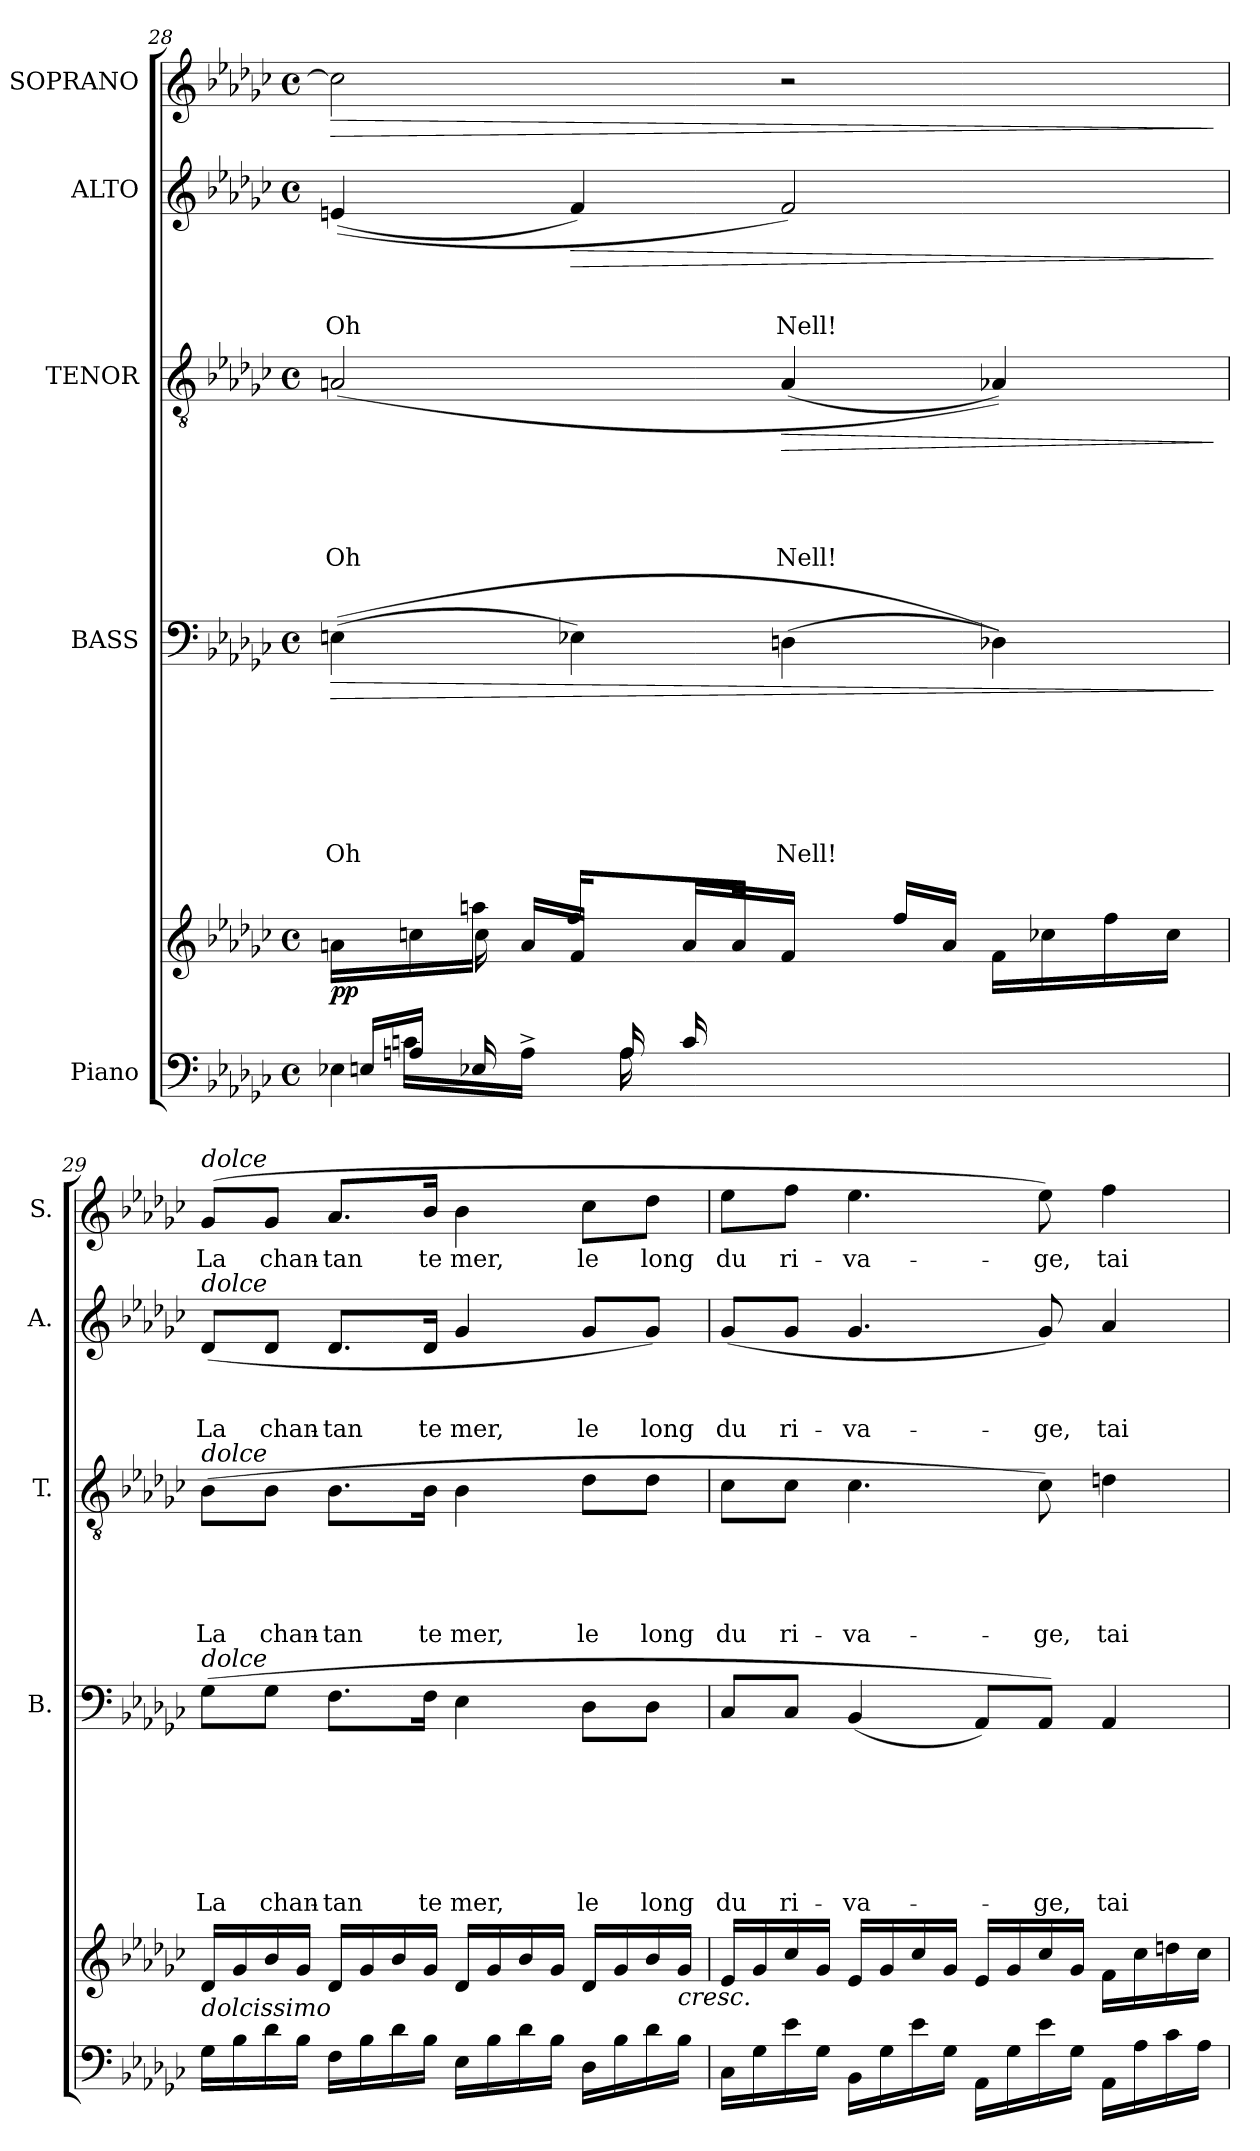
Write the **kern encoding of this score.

**kern	**kern	**dynam	**kern	**text	**text	**text	**text	**text	**text	**text	**dynam	**kern	**text	**text	**text	**text	**text	**dynam	**kern	**text	**text	**text	**dynam	**kern	**text	**dynam
*part5	*part5	*part5	*part4	*part4	*part4	*part4	*part4	*part4	*part4	*part4	*part4	*part3	*part3	*part3	*part3	*part3	*part3	*part3	*part2	*part2	*part2	*part2	*part2	*part1	*part1	*part1
*staff6	*staff5	*staff5/6	*staff4	*staff4	*staff4	*staff4	*staff4	*staff4	*staff4	*staff4	*staff4	*staff3	*staff3	*staff3	*staff3	*staff3	*staff3	*staff3	*staff2	*staff2	*staff2	*staff2	*staff2	*staff1	*staff1	*staff1
*I"Piano	*	*	*I"BASS	*	*	*	*	*	*	*	*	*I"TENOR	*	*	*	*	*	*	*I"ALTO	*	*	*	*	*I"SOPRANO	*	*
*	*	*	*I'B.	*	*	*	*	*	*	*	*	*I'T.	*	*	*	*	*	*	*I'A.	*	*	*	*	*I'S.	*	*
*clefF4	*clefG2	*	*clefF4	*	*	*	*	*	*	*	*	*clefGv2	*	*	*	*	*	*	*clefG2	*	*	*	*	*clefG2	*	*
*k[b-e-a-d-g-c-]	*k[b-e-a-d-g-c-]	*	*k[b-e-a-d-g-c-]	*	*	*	*	*	*	*	*	*k[b-e-a-d-g-c-]	*	*	*	*	*	*	*k[b-e-a-d-g-c-]	*	*	*	*	*k[b-e-a-d-g-c-]	*	*
*G-:	*G-:	*	*G-:	*	*	*	*	*	*	*	*	*G-:	*	*	*	*	*	*	*G-:	*	*	*	*	*G-:	*	*
*M4/4	*M4/4	*	*M4/4	*	*	*	*	*	*	*	*	*M4/4	*	*	*	*	*	*	*M4/4	*	*	*	*	*M4/4	*	*
*met(c)	*met(c)	*	*met(c)	*	*	*	*	*	*	*	*	*met(c)	*	*	*	*	*	*	*met(c)	*	*	*	*	*met(c)	*	*
=28	=28	=28	=28	=28	=28	=28	=28	=28	=28	=28	=28	=28	=28	=28	=28	=28	=28	=28	=28	=28	=28	=28	=28	=28	=28	=28
*^	*^	*	*	*	*	*	*	*	*	*	*	*	*	*	*	*	*	*	*	*	*	*	*	*	*	*
*	*^	*	*^	*	*	*	*	*	*	*	*	*	*	*	*	*	*	*	*	*	*	*	*	*	*	*	*	*
*	*	*^	*	*	*^	*	*	*	*	*	*	*	*	*	*	*	*	*	*	*	*	*	*	*	*	*	*	*	*	*
!	!	!	!	!	!	!	!	!LO:DY:b	!	!	!	!	!	!	!	!LO:LY:b	!LO:HP:b	!	!	!	!	!	!LO:LY:b	!	!	!	!	!LO:LY:b	!	!	!	!LO:HP:b
4E-X\	16En/LL	16ryy	4ryy	16.ryy	16an\LL	8ryy	4ryy	pp	(>(>4En\	.	.	.	.	.	.	Oh	>	(<2An/	.	.	.	.	Oh	.	(<(<4en/	.	.	Oh	.	2cc\]	.	>
.	16An/JJ	16cn\LL	.	.	16ccn\	.	.	.	.	.	.	.	.	.	.	.	.	.	.	.	.	.	.	.	.	.	.	.	.	.	.	.
.	.	.	.	2ryy	.	.	.	.	.	.	.	.	.	.	.	.	.	.	.	.	.	.	.	.	.	.	.	.	.	.	.	.
.	16E-X/	16ryy	.	.	16aan\JJ	16cc\	.	.	.	.	.	.	.	.	.	.	.	.	.	.	.	.	.	.	.	.	.	.	.	.	.	.
.	8ryy	16A^>\JJ	.	.	2ryy	16a/LL	.	.	.	.	.	.	.	.	.	.	.	.	.	.	.	.	.	.	.	.	.	.	.	.	.	.
!	!	!	!	!	!	!	!	!	!	!	!	!	!	!	!	!	!	!	!	!	!	!	!	!	!	!	!	!	!LO:HP:b	!	!	!
16ryy	.	2ryy	16ryy	.	.	16f/JJ	16ff/LL	.	4E-X\)	.	.	.	.	.	.	.	.	.	.	.	.	.	.	.	4f/)	.	.	.	>	.	.	.
16A/	32ryy	.	16A\	.	.	16ryy	8ryy	.	.	.	.	.	.	.	.	.	.	.	.	.	.	.	.	.	.	.	.	.	.	.	.	.
.	2ryy	.	.	.	.	.	.	.	.	.	.	.	.	.	.	.	.	.	.	.	.	.	.	.	.	.	.	.	.	.	.	.
16c/	.	.	2ryy	.	.	16a/LL	.	.	.	.	.	.	.	.	.	.	.	.	.	.	.	.	.	.	.	.	.	.	.	.	.	.
2ryy	.	.	.	.	.	16ryy	16a/JJ	.	.	.	.	.	.	.	.	.	.	.	.	.	.	.	.	.	.	.	.	.	.	.	.	.
!	!	!	!	!	!	!	!	!	!	!	!	!	!	!	!	!LO:LY:b	!	!	!	!	!	!	!LO:LY:b	!LO:HP:b	!	!	!	!LO:LY:b	!	!	!	!
.	.	.	.	.	.	16f/JJ	2ryy	.	(>4Dn\	.	.	.	.	.	.	Nell!	.	(<4A/	.	.	.	.	Nell!	>	2f/)	.	.	Nell!	.	2r	.	.
.	.	.	.	.	.	16ryy	.	.	.	.	.	.	.	.	.	.	.	.	.	.	.	.	.	.	.	.	.	.	.	.	.	.
.	.	.	.	4ryy	.	.	.	.	.	.	.	.	.	.	.	.	.	.	.	.	.	.	.	.	.	.	.	.	.	.	.	.
.	.	.	.	.	.	16ff/LL	.	.	.	.	.	.	.	.	.	.	.	.	.	.	.	.	.	.	.	.	.	.	.	.	.	.
.	.	.	.	.	4ryy	16a/JJ	.	.	.	.	.	.	.	.	.	.	.	.	.	.	.	.	.	.	.	.	.	.	.	.	.	.
.	.	16ryy	.	.	.	16f\LL	.	.	4D-X\))	.	.	.	.	.	.	.	.	4A-X/))	.	.	.	.	.	.	.	.	.	.	.	.	.	.
.	.	8.ryy	.	.	.	16cc-X\	.	.	.	.	.	.	.	.	.	.	.	.	.	.	.	.	.	.	.	.	.	.	.	.	.	.
.	16ryy	.	.	8ryy	.	.	.	.	.	.	.	.	.	.	.	.	.	.	.	.	.	.	.	.	.	.	.	.	.	.	.	.
.	.	.	16ryy	.	.	16ff\	.	.	.	.	.	.	.	.	.	.	.	.	.	.	.	.	.	.	.	.	.	.	.	.	.	.
.	16.ryy	.	.	.	.	.	.	.	.	.	.	.	.	.	.	.	.	.	.	.	.	.	.	.	.	.	.	.	.	.	.	.
16ryy	.	.	16ryy	.	16ryy	16cc-\JJ	.	.	.	.	.	.	.	.	.	.	.	.	.	.	.	.	.	.	.	.	.	.	.	.	.	.
.	.	.	.	32ryy	.	.	.	.	.	.	.	.	.	.	.	.	.	.	.	.	.	.	.	.	.	.	.	.	.	.	.	.
*v	*v	*v	*v	*	*	*	*	*	*	*	*	*	*	*	*	*	*	*	*	*	*	*	*	*	*	*	*	*	*	*	*	*
*	*v	*v	*v	*v	*	*	*	*	*	*	*	*	*	*	*	*	*	*	*	*	*	*	*	*	*	*	*	*	*
.	.	.	.	.	.	.	.	.	.	.	]	.	.	.	.	.	.	]	.	.	.	.	]	.	.	]
=29	=29	=29	=29	=29	=29	=29	=29	=29	=29	=29	=29	=29	=29	=29	=29	=29	=29	=29	=29	=29	=29	=29	=29	=29	=29	=29
*	*^	*	*	*	*	*	*	*	*	*	*	*	*	*	*	*	*	*	*	*	*	*	*	*	*	*
!	!	!	!	!	!	!	!	!	!	!	!	!	!	!	!	!	!	!	!	!	!	!	!	!	!LO:TX:a:i:t=dolce	!	!
!	!	!	!	!	!	!	!	!	!	!	!	!	!	!	!	!	!	!	!	!LO:TX:a:i:t=dolce	!	!	!	!	!	!	!
!	!	!	!	!	!	!	!	!	!	!	!	!	!LO:TX:a:i:t=dolce	!	!	!	!	!	!	!	!	!	!	!	!	!	!
!	!	!	!	!LO:TX:a:i:t=dolce	!	!	!	!	!	!	!	!	!	!	!	!	!	!	!	!	!	!	!	!	!	!	!
!LO:TX:a:i:t=dolcissimo	!	!	!	!	!	!	!	!	!	!	!	!	!	!	!	!	!	!	!	!	!	!	!	!	!	!	!
!	!	!	!	!	!	!	!	!	!	!	!LO:LY:b	!	!	!	!	!	!	!LO:LY:b	!	!	!	!	!LO:LY:b	!	!	!LO:LY:b	!
16G-\LL	16ryy	16d-/LL	.	(>8G-\L	.	.	.	.	.	.	La	.	(>8B-\L	.	.	.	.	La	.	(<8d-/L	.	.	La	.	(>8g-/L	La	.
16B-\	2...ryy	16g-/	[	.	.	.	.	.	.	.	.	.	.	.	.	.	.	.	.	.	.	.	.	.	.	.	.
!	!	!	!	!	!	!	!	!	!	!	!LO:LY:b	!	!	!	!	!	!	!LO:LY:b	!	!	!	!	!LO:LY:b	!	!	!LO:LY:b	!
16d-\	.	16b-/	.	8G-\J	.	.	.	.	.	.	chan-	.	8B-\J	.	.	.	.	chan-	.	8d-/J	.	.	chan-	.	8g-/J	chan-	.
16B-\JJ	.	16g-/JJ	.	.	.	.	.	.	.	.	.	.	.	.	.	.	.	.	.	.	.	.	.	.	.	.	.
!	!	!	!	!	!	!	!	!	!	!	!LO:LY:b:rj	!	!	!	!	!	!	!LO:LY:b:rj	!	!	!	!	!LO:LY:b:rj	!	!	!LO:LY:b:rj	!
16F\LL	.	16d-/LL	.	8.F\L	.	.	.	.	.	.	-tan	.	8.B-\L	.	.	.	.	-tan	.	8.d-/L	.	.	-tan	.	8.a-/L	-tan	.
16B-\	.	16g-/	.	.	.	.	.	.	.	.	.	.	.	.	.	.	.	.	.	.	.	.	.	.	.	.	.
16d-\	.	16b-/	.	.	.	.	.	.	.	.	.	.	.	.	.	.	.	.	.	.	.	.	.	.	.	.	.
!	!	!	!	!	!	!	!	!	!	!	!LO:LY:b	!	!	!	!	!	!	!LO:LY:b	!	!	!	!	!LO:LY:b	!	!	!LO:LY:b	!
16B-\JJ	.	16g-/JJ	.	16F\Jk	.	.	.	.	.	.	te	.	16B-\Jk	.	.	.	.	te	.	16d-/Jk	.	.	te	.	16b-/Jk	te	.
!	!	!	!	!	!	!	!	!	!	!	!LO:LY:b	!	!	!	!	!	!	!LO:LY:b	!	!	!	!	!LO:LY:b	!	!	!LO:LY:b	!
16E-\LL	.	16d-/LL	.	4E-\	.	.	.	.	.	.	mer,	.	4B-\	.	.	.	.	mer,	.	4g-/	.	.	mer,	.	4b-\	mer,	.
16B-\	.	16g-/	.	.	.	.	.	.	.	.	.	.	.	.	.	.	.	.	.	.	.	.	.	.	.	.	.
16d-\	.	16b-/	.	.	.	.	.	.	.	.	.	.	.	.	.	.	.	.	.	.	.	.	.	.	.	.	.
16B-\JJ	.	16g-/JJ	.	.	.	.	.	.	.	.	.	.	.	.	.	.	.	.	.	.	.	.	.	.	.	.	.
!	!	!	!	!	!	!	!	!	!	!	!LO:LY:b	!	!	!	!	!	!	!LO:LY:b	!	!	!	!	!LO:LY:b	!	!	!LO:LY:b	!
16D-\LL	.	16d-/LL	.	8D-\L	.	.	.	.	.	.	le	.	8d-\L	.	.	.	.	le	.	8g-/L	.	.	le	.	8cc-\L	le	.
16B-\	.	16g-/	.	.	.	.	.	.	.	.	.	.	.	.	.	.	.	.	.	.	.	.	.	.	.	.	.
!	!	!	!	!	!	!	!	!	!	!	!LO:LY:b	!	!	!	!	!	!	!LO:LY:b	!	!	!	!	!LO:LY:b	!	!	!LO:LY:b	!
16d-\	.	16b-/	.	8D-\J	.	.	.	.	.	.	long	.	8d-\J	.	.	.	.	long	.	8g-/J)	.	.	long	.	8dd-\J	long	.
!	!	!	!LO:HP:b	!	!	!	!	!	!	!	!	!	!	!	!	!	!	!	!	!	!	!	!	!	!	!	!
16B-\JJ	.	16g-/JJ	<	.	.	.	.	.	.	.	.	.	.	.	.	.	.	.	.	.	.	.	.	.	.	.	.
!!LO:PB:g=z
=30	=30	=30	=30	=30	=30	=30	=30	=30	=30	=30	=30	=30	=30	=30	=30	=30	=30	=30	=30	=30	=30	=30	=30	=30	=30	=30	=30
!	!	!	!	!	!	!	!	!	!	!	!LO:LY:b	!	!	!	!	!	!	!LO:LY:b	!	!	!	!	!LO:LY:b	!	!	!LO:LY:b	!
*	*v	*v	*	*	*	*	*	*	*	*	*	*	*	*	*	*	*	*	*	*	*	*	*	*	*	*	*
16C-\LL	16e-/LL	.	8C-/L	.	.	.	.	.	.	du	.	8c-\L	.	.	.	.	du	.	(<8g-/L	.	.	du	.	8ee-\L	du	.
16G-\	16g-/	.	.	.	.	.	.	.	.	.	.	.	.	.	.	.	.	.	.	.	.	.	.	.	.	.
!	!	!	!	!	!	!	!	!	!	!LO:LY:b	!	!	!	!	!	!	!LO:LY:b	!	!	!	!	!LO:LY:b	!	!	!LO:LY:b	!
16e-\	16cc-/	.	8C-/J	.	.	.	.	.	.	ri-	.	8c-\J	.	.	.	.	ri-	.	8g-/J	.	.	ri-	.	8ff\J	ri-	.
16G-\JJ	16g-/JJ	.	.	.	.	.	.	.	.	.	.	.	.	.	.	.	.	.	.	.	.	.	.	.	.	.
!	!	!	!	!	!	!	!	!	!	!LO:LY:b	!	!	!	!	!	!	!LO:LY:b	!	!	!	!	!LO:LY:b	!	!	!LO:LY:b	!
16BB-\LL	16e-/LL	.	(<4BB-/	.	.	.	.	.	.	-va-	.	4.c-\	.	.	.	.	-va-	.	4.g-/	.	.	-va-	.	4.ee-\	-va-	.
16G-\	16g-/	.	.	.	.	.	.	.	.	.	.	.	.	.	.	.	.	.	.	.	.	.	.	.	.	.
16e-\	16cc-/	.	.	.	.	.	.	.	.	.	.	.	.	.	.	.	.	.	.	.	.	.	.	.	.	.
16G-\JJ	16g-/JJ	.	.	.	.	.	.	.	.	.	.	.	.	.	.	.	.	.	.	.	.	.	.	.	.	.
16AA-\LL	16e-/LL	.	8AA-/L)	.	.	.	.	.	.	.	.	.	.	.	.	.	.	.	.	.	.	.	.	.	.	.
16G-\	16g-/	.	.	.	.	.	.	.	.	.	.	.	.	.	.	.	.	.	.	.	.	.	.	.	.	.
!	!	!	!	!	!	!	!	!	!	!LO:LY:b	!	!	!	!	!	!	!LO:LY:b	!	!	!	!	!LO:LY:b	!	!	!LO:LY:b	!
16e-\	16cc-/	.	8AA-/J)	.	.	.	.	.	.	-ge,	.	8c-\)	.	.	.	.	-ge,	.	8g-/)	.	.	-ge,	.	8ee-\)	-ge,	.
16G-\JJ	16g-/JJ	.	.	.	.	.	.	.	.	.	.	.	.	.	.	.	.	.	.	.	.	.	.	.	.	.
!	!	!	!	!	!	!	!	!	!	!LO:LY:b	!	!	!	!	!	!	!LO:LY:b	!	!	!	!	!LO:LY:b	!	!	!LO:LY:b	!
16AA-\LL	16f\LL	.	4AA-/	.	.	.	.	.	.	tai-	.	4dn\	.	.	.	.	tai-	.	4a-/	.	.	tai-	.	4ff\	tai-	.
16A-\	16cc-\	.	.	.	.	.	.	.	.	.	.	.	.	.	.	.	.	.	.	.	.	.	.	.	.	.
16c-\	16ddn\	.	.	.	.	.	.	.	.	.	.	.	.	.	.	.	.	.	.	.	.	.	.	.	.	.
16A-\JJ	16cc-\JJ	.	.	.	.	.	.	.	.	.	.	.	.	.	.	.	.	.	.	.	.	.	.	.	.	.
=	=	=	=	=	=	=	=	=	=	=	=	=	=	=	=	=	=	=	=	=	=	=	=	=	=	=
*-	*-	*-	*-	*-	*-	*-	*-	*-	*-	*-	*-	*-	*-	*-	*-	*-	*-	*-	*-	*-	*-	*-	*-	*-	*-	*-
